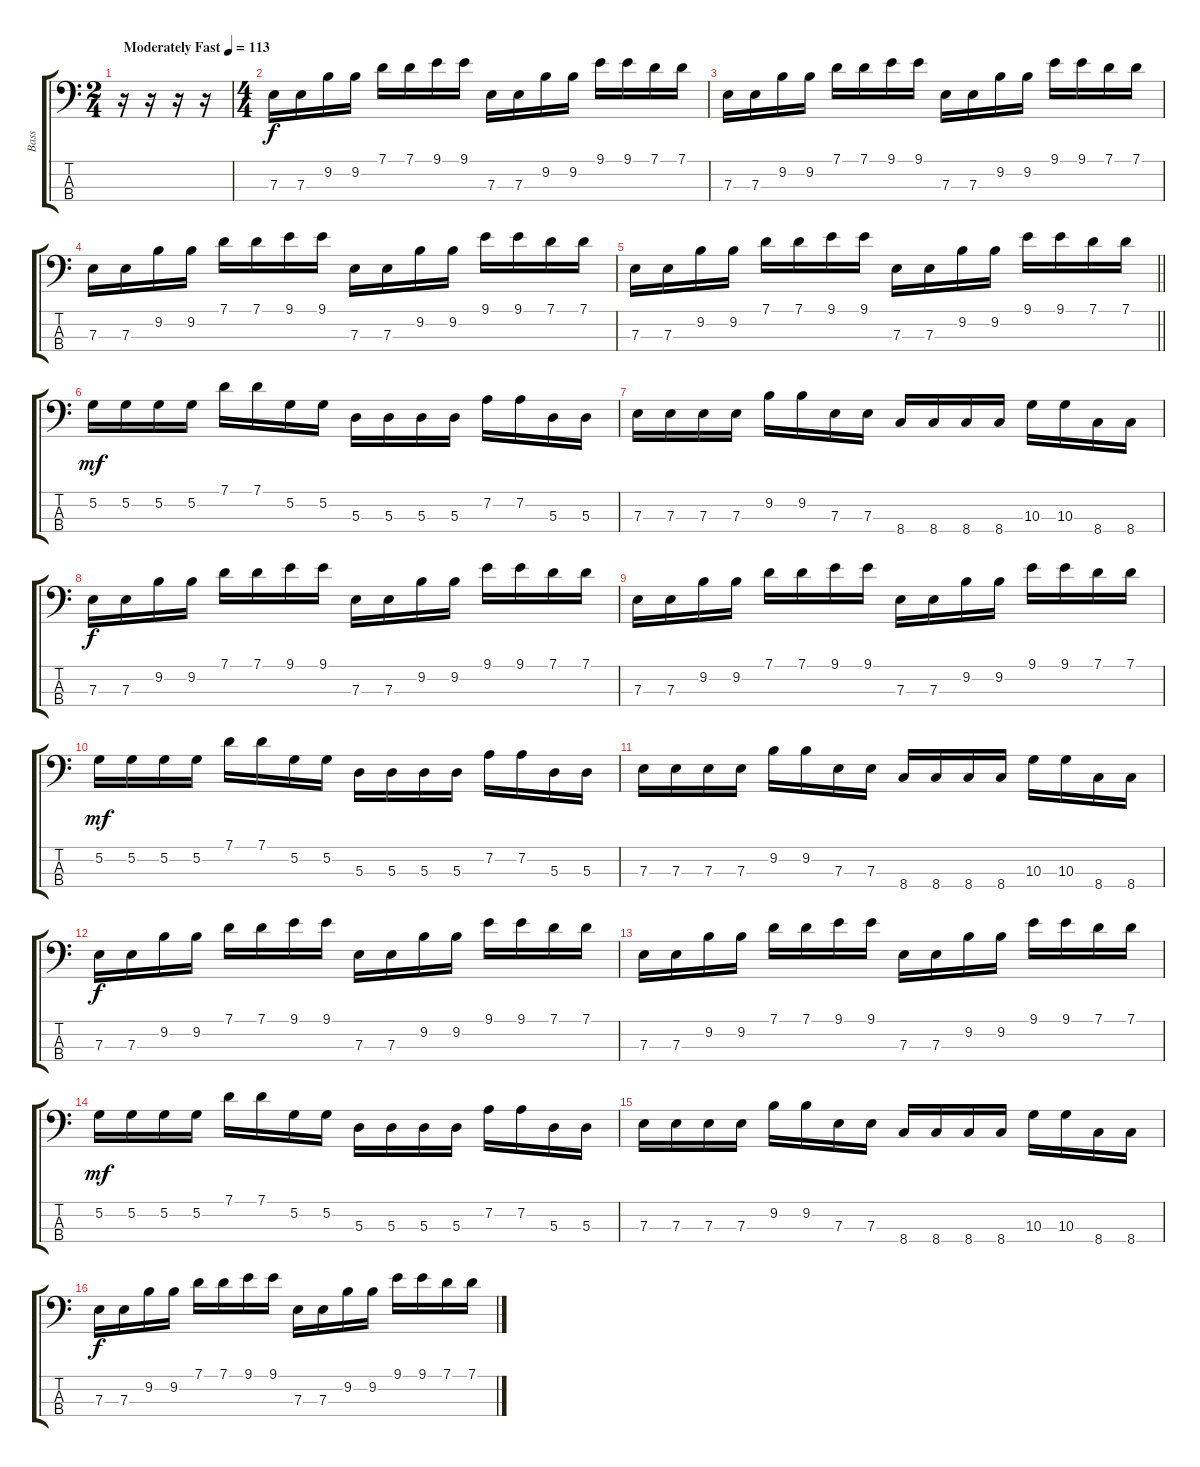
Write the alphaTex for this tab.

\track ("Bass" "Bass") {instrument slapbass1}
\staff {score tabs}
\tuning (G2 D2 A1 E1) {hide}
\ts (2 4)
\tempo (113 "Moderately Fast")
\clef f4
\ks c
r.16{dy f instrument slapbass1} r.16 r.16 r.16 |
\ts (4 4)
7.3.16 7.3.16 9.2.16 9.2.16 7.1.16 7.1.16 9.1.16 9.1.16 7.3.16 7.3.16 9.2.16 9.2.16 9.1.16 9.1.16 7.1.16 7.1.16 |
7.3.16 7.3.16 9.2.16 9.2.16 7.1.16 7.1.16 9.1.16 9.1.16 7.3.16 7.3.16 9.2.16 9.2.16 9.1.16 9.1.16 7.1.16 7.1.16 |
7.3.16 7.3.16 9.2.16 9.2.16 7.1.16 7.1.16 9.1.16 9.1.16 7.3.16 7.3.16 9.2.16 9.2.16 9.1.16 9.1.16 7.1.16 7.1.16 |
\barLineRight lightlight
7.3.16 7.3.16 9.2.16 9.2.16 7.1.16 7.1.16 9.1.16 9.1.16 7.3.16 7.3.16 9.2.16 9.2.16 9.1.16 9.1.16 7.1.16 7.1.16 |
5.2.16{dy mf} 5.2.16 5.2.16 5.2.16 7.1.16 7.1.16 5.2.16 5.2.16 5.3.16 5.3.16 5.3.16 5.3.16 7.2.16 7.2.16 5.3.16 5.3.16 |
7.3.16 7.3.16 7.3.16 7.3.16 9.2.16 9.2.16 7.3.16 7.3.16 8.4.16 8.4.16 8.4.16 8.4.16 10.3.16 10.3.16 8.4.16 8.4.16 |
7.3.16{dy f} 7.3.16 9.2.16 9.2.16 7.1.16 7.1.16 9.1.16 9.1.16 7.3.16 7.3.16 9.2.16 9.2.16 9.1.16 9.1.16 7.1.16 7.1.16 |
7.3.16 7.3.16 9.2.16 9.2.16 7.1.16 7.1.16 9.1.16 9.1.16 7.3.16 7.3.16 9.2.16 9.2.16 9.1.16 9.1.16 7.1.16 7.1.16 |
5.2.16{dy mf} 5.2.16 5.2.16 5.2.16 7.1.16 7.1.16 5.2.16 5.2.16 5.3.16 5.3.16 5.3.16 5.3.16 7.2.16 7.2.16 5.3.16 5.3.16 |
7.3.16 7.3.16 7.3.16 7.3.16 9.2.16 9.2.16 7.3.16 7.3.16 8.4.16 8.4.16 8.4.16 8.4.16 10.3.16 10.3.16 8.4.16 8.4.16 |
7.3.16{dy f} 7.3.16 9.2.16 9.2.16 7.1.16 7.1.16 9.1.16 9.1.16 7.3.16 7.3.16 9.2.16 9.2.16 9.1.16 9.1.16 7.1.16 7.1.16 |
7.3.16 7.3.16 9.2.16 9.2.16 7.1.16 7.1.16 9.1.16 9.1.16 7.3.16 7.3.16 9.2.16 9.2.16 9.1.16 9.1.16 7.1.16 7.1.16 |
5.2.16{dy mf} 5.2.16 5.2.16 5.2.16 7.1.16 7.1.16 5.2.16 5.2.16 5.3.16 5.3.16 5.3.16 5.3.16 7.2.16 7.2.16 5.3.16 5.3.16 |
7.3.16 7.3.16 7.3.16 7.3.16 9.2.16 9.2.16 7.3.16 7.3.16 8.4.16 8.4.16 8.4.16 8.4.16 10.3.16 10.3.16 8.4.16 8.4.16 |
7.3.16{dy f} 7.3.16 9.2.16 9.2.16 7.1.16 7.1.16 9.1.16 9.1.16 7.3.16 7.3.16 9.2.16 9.2.16 9.1.16 9.1.16 7.1.16 7.1.16
